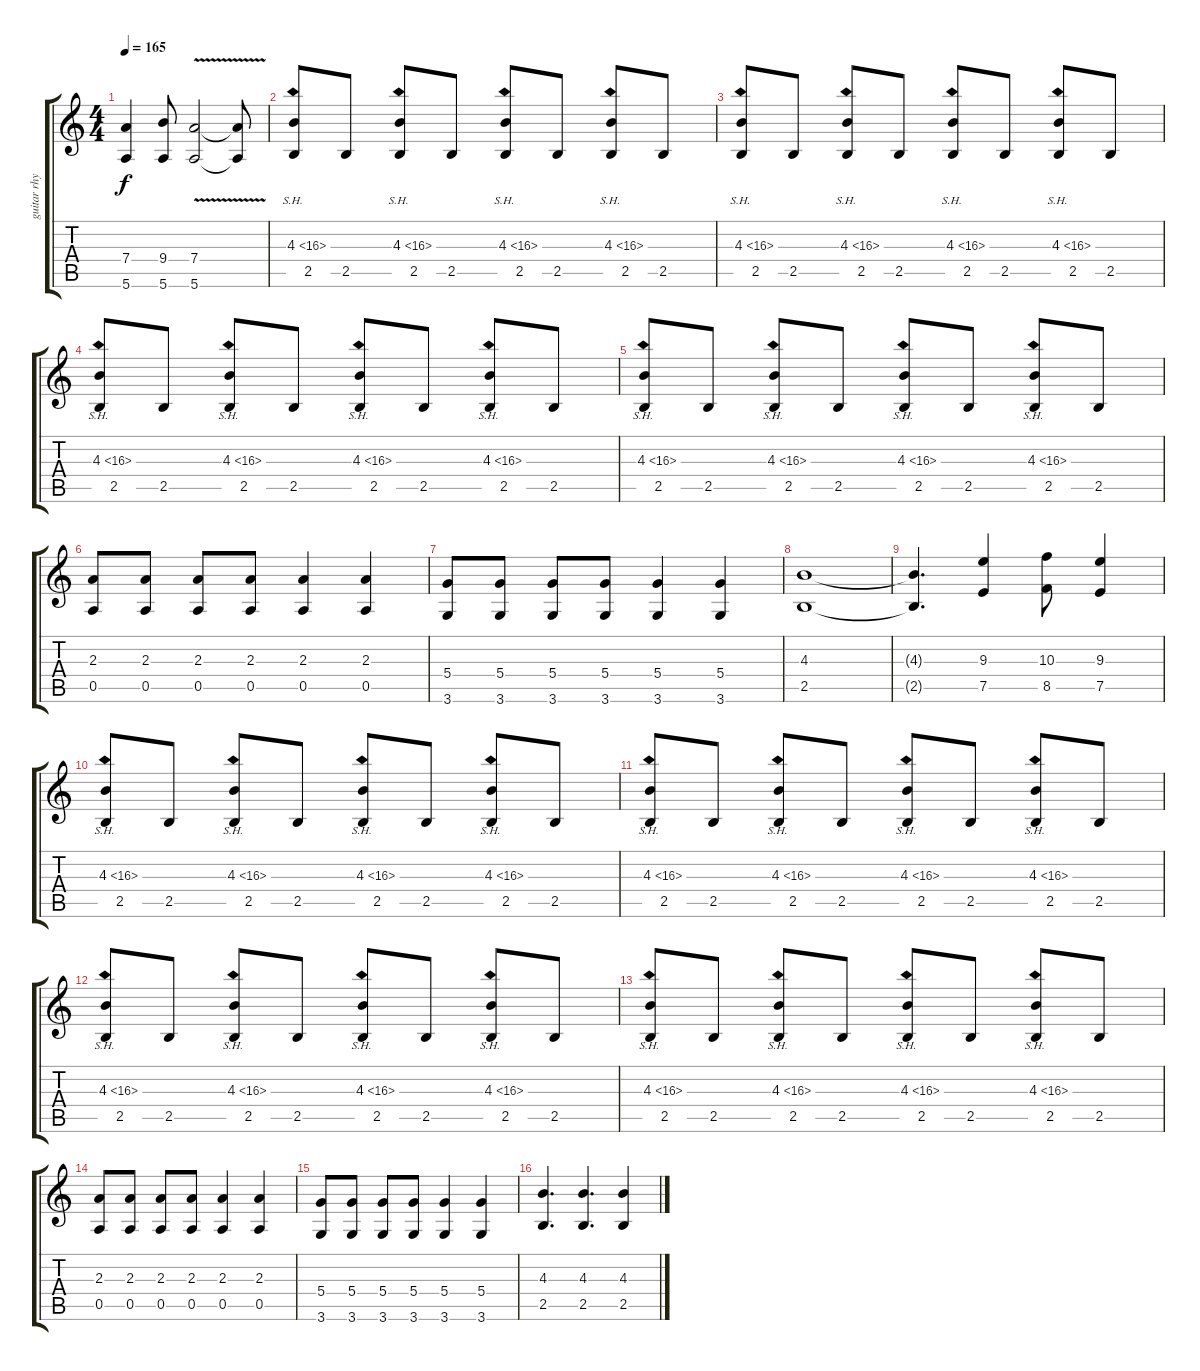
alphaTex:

\track ("guitar rhythm right" "guitar rhy") {instrument distortionguitar}
\staff {score tabs}
\tuning (E4 B3 G3 D3 A2 E2) {hide}
\ts (4 4)
\tempo 165
\clef g2
\ks c
(7.4 5.6).4{dy f} (9.4 5.6).8 (7.4 5.6{v}).2 (7.4{t} 5.6{t}).8 |
(4.3{sh 12} 2.5).8 2.5.8 (4.3{sh 12} 2.5).8 2.5.8 (4.3{sh 12} 2.5).8 2.5.8 (4.3{sh 12} 2.5).8 2.5.8 |
(4.3{sh 12} 2.5).8 2.5.8 (4.3{sh 12} 2.5).8 2.5.8 (4.3{sh 12} 2.5).8 2.5.8 (4.3{sh 12} 2.5).8 2.5.8 |
(4.3{sh 12} 2.5).8 2.5.8 (4.3{sh 12} 2.5).8 2.5.8 (4.3{sh 12} 2.5).8 2.5.8 (4.3{sh 12} 2.5).8 2.5.8 |
(4.3{sh 12} 2.5).8 2.5.8 (4.3{sh 12} 2.5).8 2.5.8 (4.3{sh 12} 2.5).8 2.5.8 (4.3{sh 12} 2.5).8 2.5.8 |
(2.3 0.5).8 (2.3 0.5).8 (2.3 0.5).8 (2.3 0.5).8 (2.3 0.5).4 (2.3 0.5).4 |
(5.4 3.6).8 (5.4 3.6).8 (5.4 3.6).8 (5.4 3.6).8 (5.4 3.6).4 (5.4 3.6).4 |
(4.3 2.5).1 |
(4.3{t} 2.5{t}).4{d} (9.3 7.5).4 (10.3 8.5).8 (9.3 7.5).4 |
(4.3{sh 12} 2.5).8 2.5.8 (4.3{sh 12} 2.5).8 2.5.8 (4.3{sh 12} 2.5).8 2.5.8 (4.3{sh 12} 2.5).8 2.5.8 |
(4.3{sh 12} 2.5).8 2.5.8 (4.3{sh 12} 2.5).8 2.5.8 (4.3{sh 12} 2.5).8 2.5.8 (4.3{sh 12} 2.5).8 2.5.8 |
(4.3{sh 12} 2.5).8 2.5.8 (4.3{sh 12} 2.5).8 2.5.8 (4.3{sh 12} 2.5).8 2.5.8 (4.3{sh 12} 2.5).8 2.5.8 |
(4.3{sh 12} 2.5).8 2.5.8 (4.3{sh 12} 2.5).8 2.5.8 (4.3{sh 12} 2.5).8 2.5.8 (4.3{sh 12} 2.5).8 2.5.8 |
(2.3 0.5).8 (2.3 0.5).8 (2.3 0.5).8 (2.3 0.5).8 (2.3 0.5).4 (2.3 0.5).4 |
(5.4 3.6).8 (5.4 3.6).8 (5.4 3.6).8 (5.4 3.6).8 (5.4 3.6).4 (5.4 3.6).4 |
(4.3 2.5).4{d} (4.3 2.5).4{d} (4.3 2.5).4
